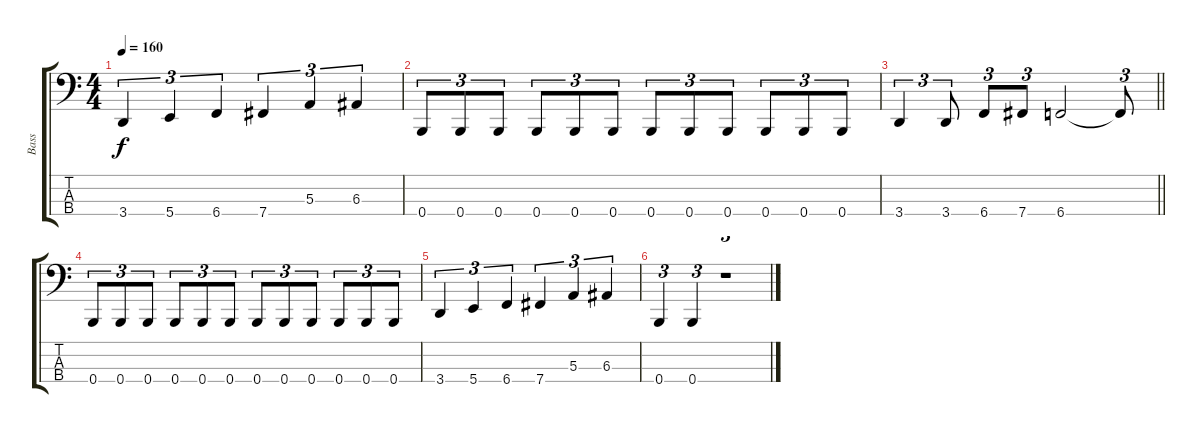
\track ("Bass" "Bass") {instrument electricbasspick}
\staff {score tabs}
\tuning (D2 A1 E1 B0) {hide}
\ts (4 4)
\tempo 160
\clef f4
\ks c
3.4.4{tu (3 2) dy f} 5.4.4{tu (3 2)} 6.4.4{tu (3 2)} 7.4.4{tu (3 2)} 5.3.4{tu (3 2)} 6.3.4{tu (3 2)} |
0.4.8{tu (3 2)} 0.4.8{tu (3 2)} 0.4.8{tu (3 2)} 0.4.8{tu (3 2)} 0.4.8{tu (3 2)} 0.4.8{tu (3 2)} 0.4.8{tu (3 2)} 0.4.8{tu (3 2)} 0.4.8{tu (3 2)} 0.4.8{tu (3 2)} 0.4.8{tu (3 2)} 0.4.8{tu (3 2)} |
\barLineRight lightlight
3.4.4{tu (3 2)} 3.4.8{tu (3 2)} 6.4.8{tu (3 2)} 7.4.8{tu (3 2)} 6.4.2 6.4{t}.8{tu (3 2)} |
0.4.8{tu (3 2)} 0.4.8{tu (3 2)} 0.4.8{tu (3 2)} 0.4.8{tu (3 2)} 0.4.8{tu (3 2)} 0.4.8{tu (3 2)} 0.4.8{tu (3 2)} 0.4.8{tu (3 2)} 0.4.8{tu (3 2)} 0.4.8{tu (3 2)} 0.4.8{tu (3 2)} 0.4.8{tu (3 2)} |
3.4.4{tu (3 2)} 5.4.4{tu (3 2)} 6.4.4{tu (3 2)} 7.4.4{tu (3 2)} 5.3.4{tu (3 2)} 6.3.4{tu (3 2)} |
0.4.4{tu (3 2)} 0.4.4{tu (3 2)} r.1{tu (3 2)}
